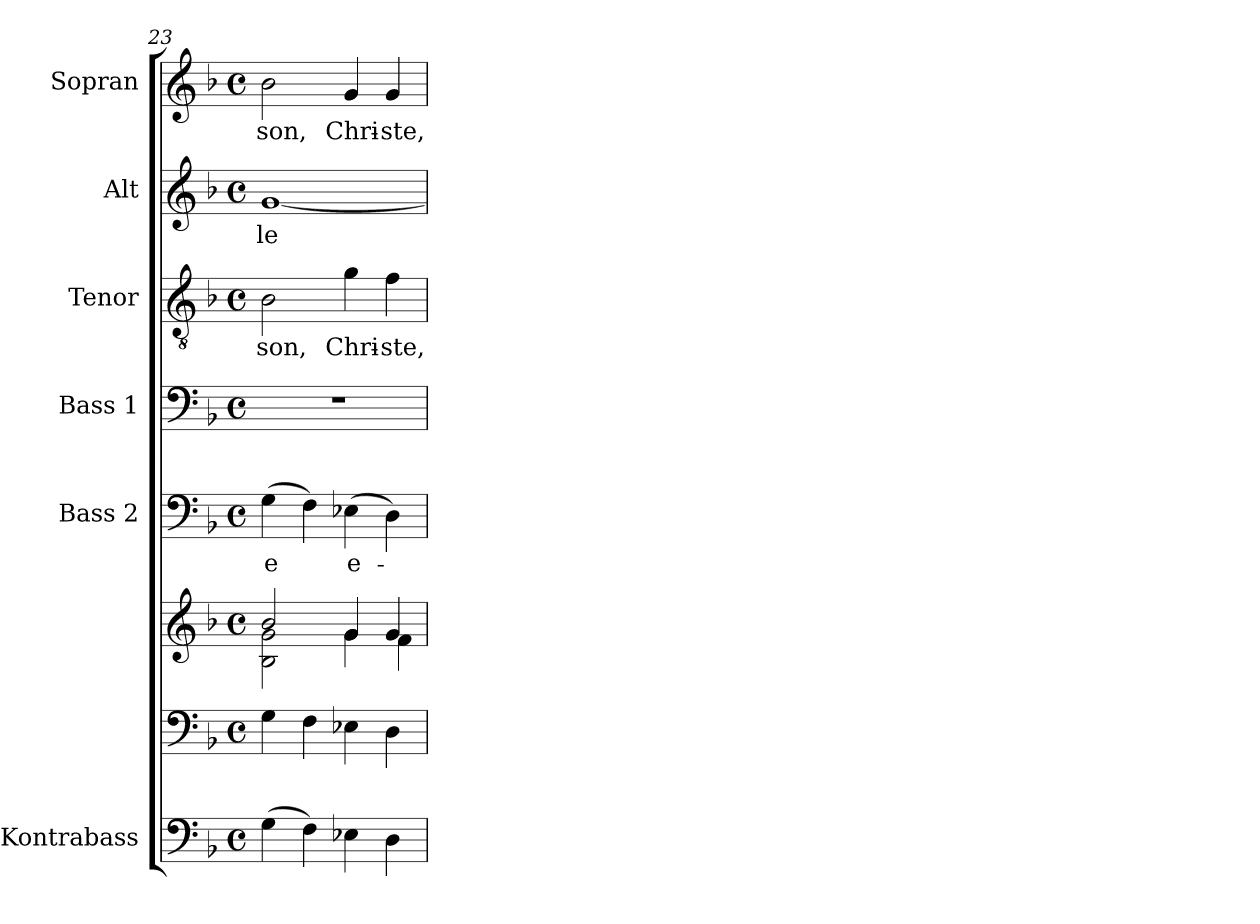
**kern	**kern	**kern	**kern	**text	**kern	**kern	**text	**kern	**text	**kern	**text
*part7	*part6	*part6	*part5	*part5	*part4	*part3	*part3	*part2	*part2	*part1	*part1
*staff8	*staff7	*staff6	*staff5	*staff5	*staff4	*staff3	*staff3	*staff2	*staff2	*staff1	*staff1
*I"Kontrabass	*	*	*I"Bass 2	*	*I"Bass 1	*I"Tenor	*	*I"Alt	*	*I"Sopran	*
*I'Kb.	*	*	*I'B. 2	*	*I'B. 1	*I'T.	*	*I'A.	*	*I'S.	*
*clefF4	*clefF4	*clefG2	*clefF4	*	*clefF4	*clefGv2	*	*clefG2	*	*clefG2	*
*ITrd7c12	*	*	*	*	*	*	*	*	*	*	*
*k[b-]	*k[b-]	*k[b-]	*k[b-]	*	*k[b-]	*k[b-]	*	*k[b-]	*	*k[b-]	*
*F:	*F:	*F:	*F:	*	*F:	*F:	*	*F:	*	*F:	*
*M4/4	*M4/4	*M4/4	*M4/4	*	*M4/4	*M4/4	*	*M4/4	*	*M4/4	*
*met(c)	*met(c)	*met(c)	*met(c)	*	*met(c)	*met(c)	*	*met(c)	*	*met(c)	*
=23	=23	=23	=23	=23	=23	=23	=23	=23	=23	=23	=23
*	*	*^	*	*	*	*	*	*	*	*	*
!	!	!	!	!	!LO:LY:b	!	!	!LO:LY:b	!	!LO:LY:b	!	!LO:LY:b
(>4GG\	4G\	2b-/	2B-\ 2g\	(>4G\	-e	1r	2B-\	-son,	[1g	-le-	2b-\	-son,
4FF\)	4F\	.	.	4F\)	.	.	.	.	.	.	.	.
!	!	!	!	!	!LO:LY:b	!	!	!LO:LY:b	!	!	!	!LO:LY:b
4EE-X\	4E-X\	4g/	4g\	(>4E-X\	e-	.	4g\	Chri-	.	.	4g/	Chri-
!	!	!	!	!	!	!	!	!LO:LY:b	!	!	!	!LO:LY:b
4DD\	4D\	4g/	4f\	4D\)	.	.	4f\	-ste,	.	.	4g/	-ste,
*	*	*v	*v	*	*	*	*	*	*	*	*	*
=	=	=	=	=	=	=	=	=	=	=	=
*-	*-	*-	*-	*-	*-	*-	*-	*-	*-	*-	*-
